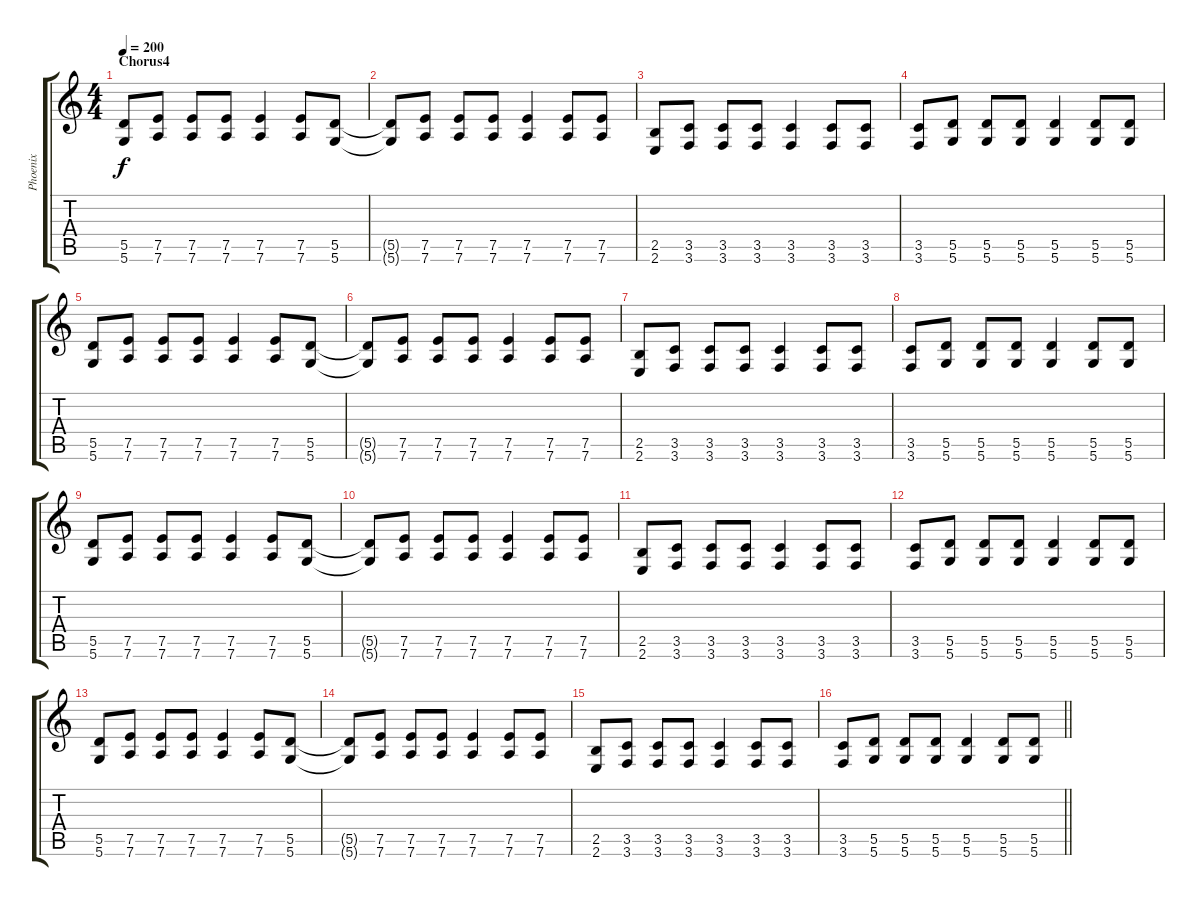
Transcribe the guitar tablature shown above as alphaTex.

\track ("Phoenix" "Phoenix") {instrument distortionguitar}
\staff {score tabs}
\tuning (E4 B3 G3 D3 A2 D2) {hide}
\ts (4 4)
\section ("" "Chorus4")
\tempo 200
\clef g2
\ks c
(5.5 5.6).8{dy f} (7.5 7.6).8 (7.5 7.6).8 (7.5 7.6).8 (7.5 7.6).4 (7.5 7.6).8 (5.5 5.6).8 |
(5.5{t} 5.6{t}).8 (7.5 7.6).8 (7.5 7.6).8 (7.5 7.6).8 (7.5 7.6).4 (7.5 7.6).8 (7.5 7.6).8 |
(2.5 2.6).8 (3.5 3.6).8 (3.5 3.6).8 (3.5 3.6).8 (3.5 3.6).4 (3.5 3.6).8 (3.5 3.6).8 |
(3.5 3.6).8 (5.5 5.6).8 (5.5 5.6).8 (5.5 5.6).8 (5.5 5.6).4 (5.5 5.6).8 (5.5 5.6).8 |
(5.5 5.6).8 (7.5 7.6).8 (7.5 7.6).8 (7.5 7.6).8 (7.5 7.6).4 (7.5 7.6).8 (5.5 5.6).8 |
(5.5{t} 5.6{t}).8 (7.5 7.6).8 (7.5 7.6).8 (7.5 7.6).8 (7.5 7.6).4 (7.5 7.6).8 (7.5 7.6).8 |
(2.5 2.6).8 (3.5 3.6).8 (3.5 3.6).8 (3.5 3.6).8 (3.5 3.6).4 (3.5 3.6).8 (3.5 3.6).8 |
(3.5 3.6).8 (5.5 5.6).8 (5.5 5.6).8 (5.5 5.6).8 (5.5 5.6).4 (5.5 5.6).8 (5.5 5.6).8 |
(5.5 5.6).8 (7.5 7.6).8 (7.5 7.6).8 (7.5 7.6).8 (7.5 7.6).4 (7.5 7.6).8 (5.5 5.6).8 |
(5.5{t} 5.6{t}).8 (7.5 7.6).8 (7.5 7.6).8 (7.5 7.6).8 (7.5 7.6).4 (7.5 7.6).8 (7.5 7.6).8 |
(2.5 2.6).8 (3.5 3.6).8 (3.5 3.6).8 (3.5 3.6).8 (3.5 3.6).4 (3.5 3.6).8 (3.5 3.6).8 |
(3.5 3.6).8 (5.5 5.6).8 (5.5 5.6).8 (5.5 5.6).8 (5.5 5.6).4 (5.5 5.6).8 (5.5 5.6).8 |
(5.5 5.6).8 (7.5 7.6).8 (7.5 7.6).8 (7.5 7.6).8 (7.5 7.6).4 (7.5 7.6).8 (5.5 5.6).8 |
(5.5{t} 5.6{t}).8 (7.5 7.6).8 (7.5 7.6).8 (7.5 7.6).8 (7.5 7.6).4 (7.5 7.6).8 (7.5 7.6).8 |
(2.5 2.6).8 (3.5 3.6).8 (3.5 3.6).8 (3.5 3.6).8 (3.5 3.6).4 (3.5 3.6).8 (3.5 3.6).8 |
\barLineRight lightlight
(3.5 3.6).8 (5.5 5.6).8 (5.5 5.6).8 (5.5 5.6).8 (5.5 5.6).4 (5.5 5.6).8 (5.5 5.6).8
